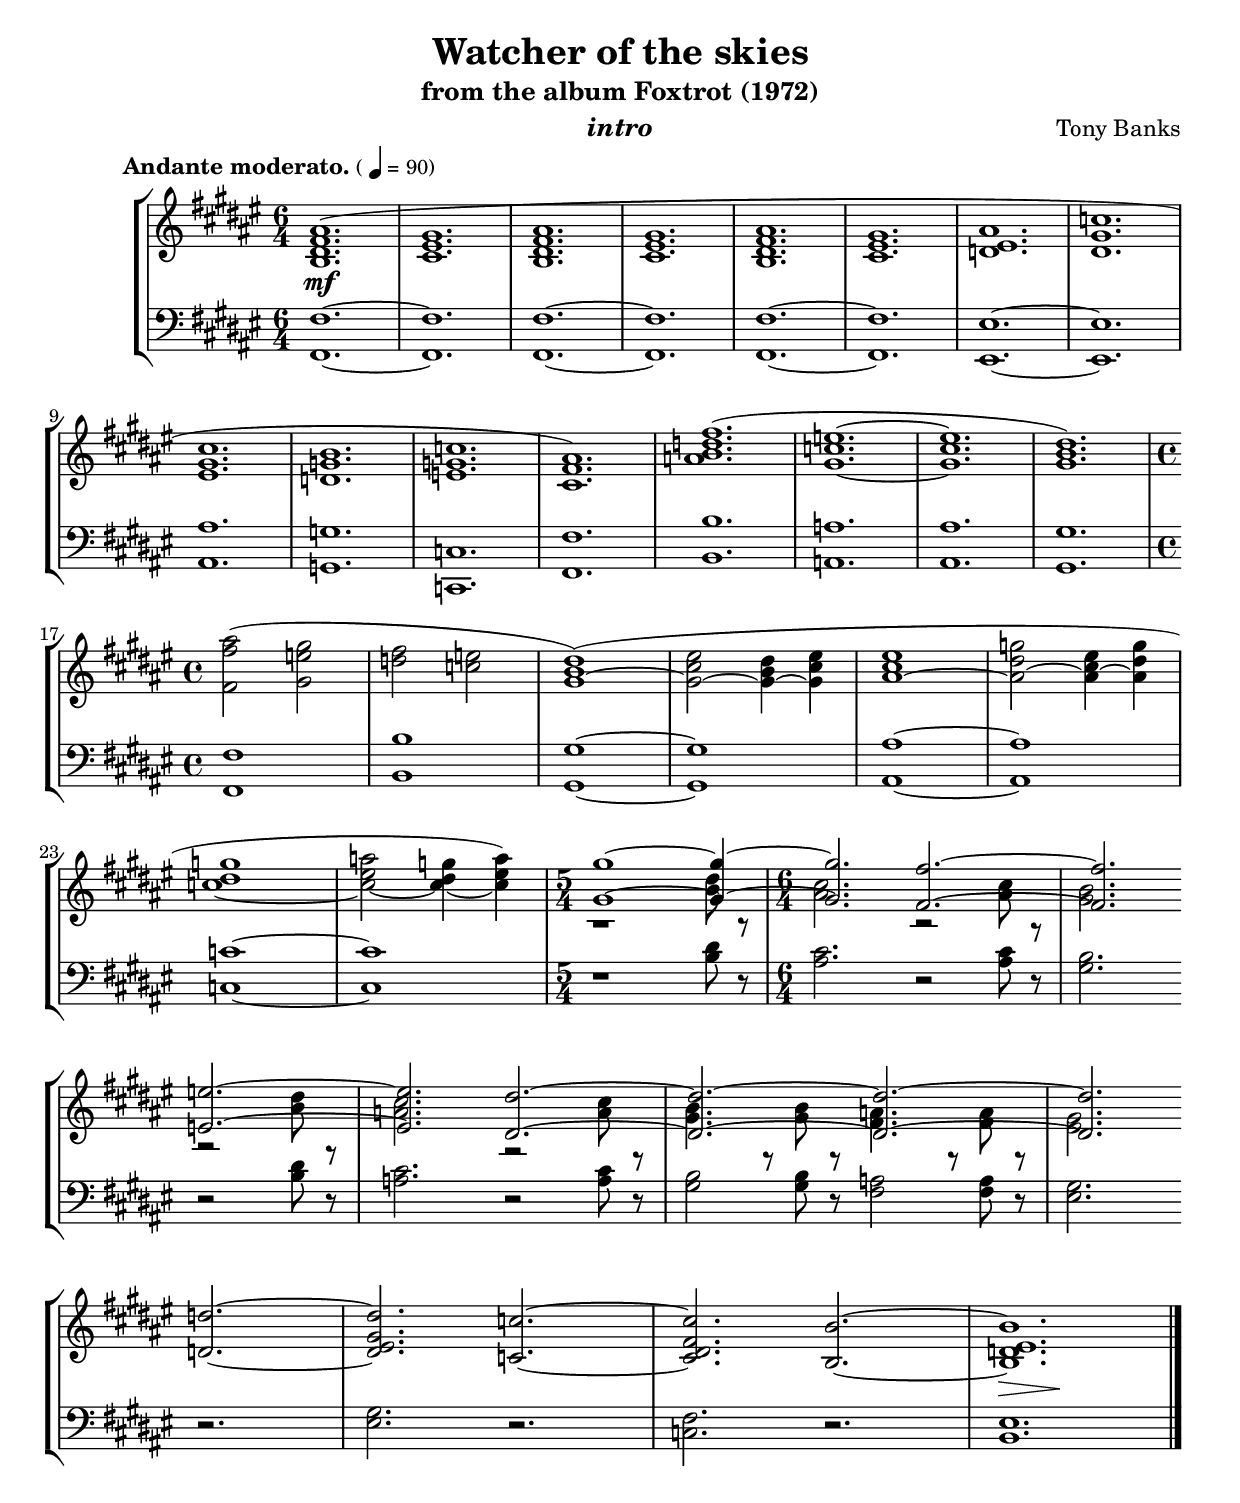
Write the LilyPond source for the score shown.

\version "2.10.13"

global = {
    \key fis \major
}


introUpper = \relative c' {
    \time 6/4
    <b dis fis ais>1.\mf^(  <cis eis gis>1.
    <b dis fis ais>1.  <cis eis gis>1.
    <b dis fis ais>1.  <cis eis gis>1.
    <d eis ais>1.  <dis gis c>1.
    \break
    
    <eis gis cis>1. <d g b>1.
    <e g c>1. <cis fis ais>1.)
    <a' b d fis>1.^( <gis c e>1. ~
    <gis cis e>1.  <gis b dis>1.)
    \break

    \time 4/4
    <fis fis' ais>2  (  <gis e' gis>2  <d' fis>2  <c e>2
    <gis b dis>1) ~ (<gis cis eis>2 ~ <gis b dis>4 ~ <gis cis eis>4
    <ais cis eis>1 ~ <ais dis g>2 ~ <ais cis eis>4 ~ <ais dis g>4
    \break

    <c dis g>1 ~ <c eis a>2 ~ <c dis g>4 ~ <c eis a>4)
    \time 5/4
    << { <gis gis'>1~<gis gis'>4~  } \\ { r1 <b dis>8 r8 } >> 
    << { \time 6/4 <gis gis'>2. } \\ { <ais cis> } >>
    << { <fis fis'>2. ~ <fis fis'>2. } \\ { r2 <ais cis>8 r8 <gis b>2. } >>
    \break

    << { <e e'>2. ~ <e e'>2. } \\ { r2 <b' dis>8 r8 <a cis>2. } >>
    << { <dis, dis'>2. ~  <dis dis'>2.~ } \\ { r2 <a' cis>8 r8 <gis b>4. r8  <gis b>8 r8 } >>
    << { <dis dis'>2. ~  <dis dis'>2. } \\ { <fis a>4. r8  <fis a>8 r8 <eis gis>2. } >>
    \break

    <d d'>2. ~ <d eis gis d'>2.
    <c c'>2. ~ <c dis fis c'>2.
    <b b'>2. ~ << <b d eis b'>1.\> { s4\> s4 s4\! } >>
    \bar "|."
}

introLower = \relative c {
    \time 6/4
    <fis fis,>1.  ~  <fis fis,>1.
    <fis fis,>1.  ~  <fis fis,>1.
    <fis fis,>1.  ~  <fis fis,>1.
    <eis eis,>1.  ~  <eis eis,>1.
    \break

    <ais ais,>1. <g g,>1.
    <c, c,>1. <fis fis,>1.
    <b b,>1.  <a a,>1.
    <ais ais,>1. <gis gis,>1.
    \break

    \time 4/4
    <fis fis,>1 <b b,>1
    <gis gis,>1 ~ <gis gis,>1
    <ais ais,>1 ~ <ais ais,>1
    \break

    <c c,>1 ~ <c c,>1
    \time 5/4
    r1 <b dis>8 r8 \time 6/4 <ais cis>2.
    r2 <ais cis>8 r8 <gis b>2.
    \break

    r2 <b dis>8 r8 <a cis>2.
    r2 <a cis>8 r8 <gis b>2 <gis b>8 r8
    <fis a>2 <fis a>8 r8 <eis gis>2.
    \break

    r2. <eis gis>2.
    r2. <c fis>2.
    r2. <b eis>1.
    \bar "|."
}

\book {

    \header {
        title       = "Watcher of the skies"
	subtitle    = "from the album Foxtrot (1972)"
	instrument  = \markup \italic "intro"
        composer    = "Tony Banks"
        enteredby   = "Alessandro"
	piece       = \markup { \bold "          Andante moderato." \smaller { (\note #"4"#1 = 90) } }
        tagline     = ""
    }

    \score {
        \new StaffGroup <<
	    \new Staff << 
	        \global
%		\set Staff.instrumentName = \markup \smaller { \center-align { "Brass & " \line { "Strings" } } }
                \set Staff.midiInstrument = "string ensemble 1"
		\clef violin
                \introUpper
	    >>
	    \new Staff <<
	        \global
%		\set Staff.instrumentName = \markup \smaller { \center-align { "Bass" \line { "Accordion" } } }
                \set Staff.midiInstrument = "accordion"
		\clef bass
                \introLower >>
        >>
	\layout {}
	\midi {
            \context {
                \Score tempoWholesPerMinute = #(ly:make-moment 90 4)
            }
        }
    }

}